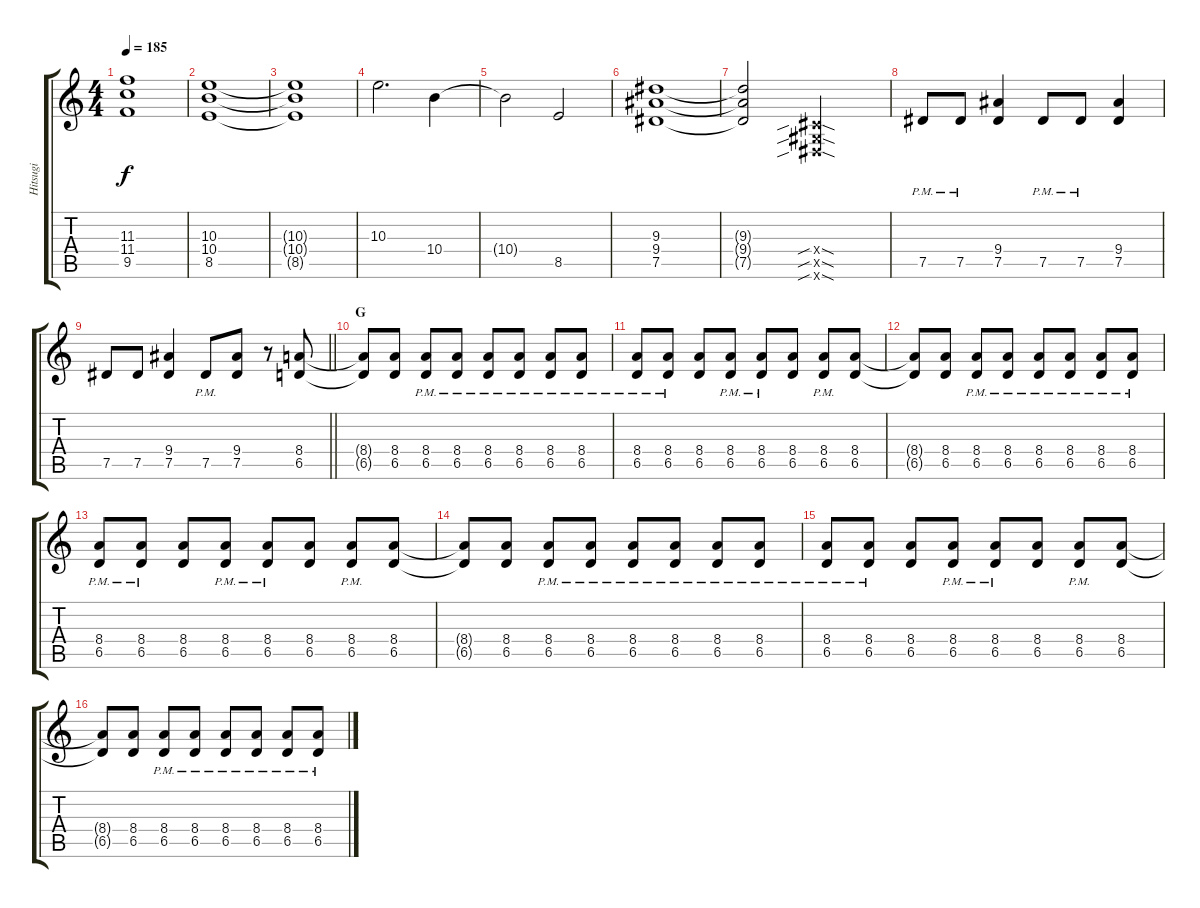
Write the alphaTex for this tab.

\track ("Hitsugi" "Hitsugi") {instrument overdrivenguitar}
\staff {score tabs}
\tuning (Eb4 Bb3 Gb3 Db3 Ab2 Eb2) {hide}
\ts (4 4)
\tempo 185
\clef g2
\ks c
(11.3{t} 11.4{t} 9.5{t}).1{dy f} |
(10.3 10.4 8.5).1 |
(10.3{t} 10.4{t} 8.5{t}).1 |
10.3.2{d} 10.4.4 |
10.4{t}.2 8.5.2 |
(9.3 9.4 7.5).1 |
(9.3{t} 9.4{t} 7.5{t}).2 (0.4{sib sod x} 0.5{sib sod x} 0.6{sib sod x}).2 |
7.5{pm}.8 7.5{pm}.8 (9.4 7.5).4 7.5{pm}.8 7.5{pm}.8 (9.4 7.5).4 |
\barLineRight lightlight
7.5.8 7.5.8 (9.4 7.5).4 7.5{pm}.8 (9.4 7.5).8 r.8 (8.4 6.5).8 |
\section ("" "G")
(8.4{t} 6.5{t}).8 (8.4 6.5).8 (8.4{pm} 6.5{pm}).8 (8.4{pm} 6.5{pm}).8 (8.4{pm} 6.5{pm}).8 (8.4{pm} 6.5{pm}).8 (8.4{pm} 6.5{pm}).8 (8.4{pm} 6.5{pm}).8 |
(8.4{pm} 6.5{pm}).8 (8.4{pm} 6.5{pm}).8 (8.4 6.5).8 (8.4{pm} 6.5{pm}).8 (8.4{pm} 6.5{pm}).8 (8.4 6.5).8 (8.4{pm} 6.5{pm}).8 (8.4 6.5).8 |
(8.4{t} 6.5{t}).8 (8.4 6.5).8 (8.4{pm} 6.5{pm}).8 (8.4{pm} 6.5{pm}).8 (8.4{pm} 6.5{pm}).8 (8.4{pm} 6.5{pm}).8 (8.4{pm} 6.5{pm}).8 (8.4{pm} 6.5{pm}).8 |
(8.4{pm} 6.5{pm}).8 (8.4{pm} 6.5{pm}).8 (8.4 6.5).8 (8.4{pm} 6.5{pm}).8 (8.4{pm} 6.5{pm}).8 (8.4 6.5).8 (8.4{pm} 6.5{pm}).8 (8.4 6.5).8 |
(8.4{t} 6.5{t}).8 (8.4 6.5).8 (8.4{pm} 6.5{pm}).8 (8.4{pm} 6.5{pm}).8 (8.4{pm} 6.5{pm}).8 (8.4{pm} 6.5{pm}).8 (8.4{pm} 6.5{pm}).8 (8.4{pm} 6.5{pm}).8 |
(8.4{pm} 6.5{pm}).8 (8.4{pm} 6.5{pm}).8 (8.4 6.5).8 (8.4{pm} 6.5{pm}).8 (8.4{pm} 6.5{pm}).8 (8.4 6.5).8 (8.4{pm} 6.5{pm}).8 (8.4 6.5).8 |
(8.4{t} 6.5{t}).8 (8.4 6.5).8 (8.4{pm} 6.5{pm}).8 (8.4{pm} 6.5{pm}).8 (8.4{pm} 6.5{pm}).8 (8.4{pm} 6.5{pm}).8 (8.4{pm} 6.5{pm}).8 (8.4{pm} 6.5{pm}).8
